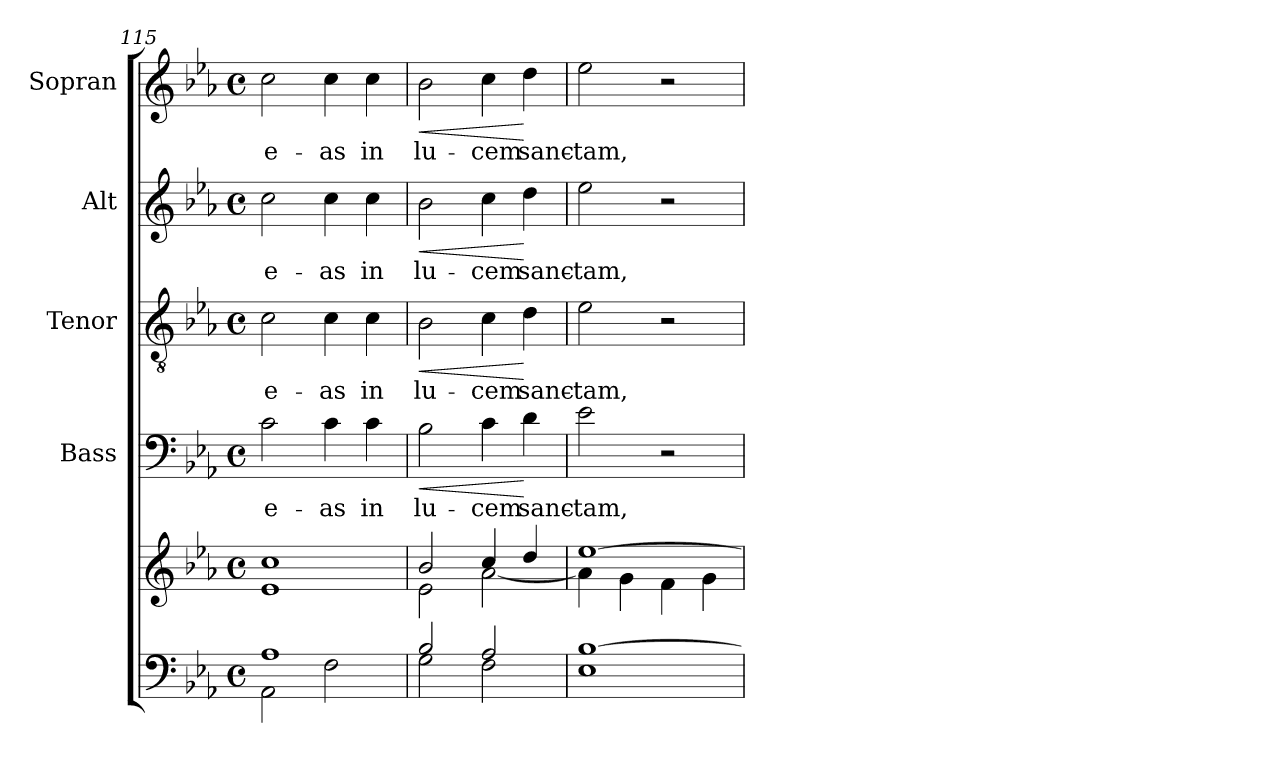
**kern	**kern	**kern	**text	**dynam	**kern	**text	**dynam	**kern	**text	**dynam	**kern	**text	**dynam
*part5	*part5	*part4	*part4	*part4	*part3	*part3	*part3	*part2	*part2	*part2	*part1	*part1	*part1
*staff6	*staff5	*staff4	*staff4	*staff4	*staff3	*staff3	*staff3	*staff2	*staff2	*staff2	*staff1	*staff1	*staff1
*	*	*I"Bass	*	*	*I"Tenor	*	*	*I"Alt	*	*	*I"Sopran	*	*
*	*	*I'B.	*	*	*I'T.	*	*	*I'A.	*	*	*I'S.	*	*
*clefF4	*clefG2	*clefF4	*	*	*clefGv2	*	*	*clefG2	*	*	*clefG2	*	*
*k[b-e-a-]	*k[b-e-a-]	*k[b-e-a-]	*	*	*k[b-e-a-]	*	*	*k[b-e-a-]	*	*	*k[b-e-a-]	*	*
*E-:	*E-:	*E-:	*	*	*E-:	*	*	*E-:	*	*	*E-:	*	*
*M4/4	*M4/4	*M4/4	*	*	*M4/4	*	*	*M4/4	*	*	*M4/4	*	*
*met(c)	*met(c)	*met(c)	*	*	*met(c)	*	*	*met(c)	*	*	*met(c)	*	*
=115	=115	=115	=115	=115	=115	=115	=115	=115	=115	=115	=115	=115	=115
*^	*^	*	*	*	*	*	*	*	*	*	*	*	*
!	!	!	!	!	!LO:LY:b	!	!	!LO:LY:b	!	!	!LO:LY:b	!	!	!LO:LY:b	!
1A-	2AA-\	1cc	1e-	2c\	e-	.	2c\	e-	.	2cc\	e-	.	2cc\	e-	.
!	!	!	!	!	!LO:LY:b	!	!	!LO:LY:b	!	!	!LO:LY:b	!	!	!LO:LY:b	!
.	2F\	.	.	4c\	-as	.	4c\	-as	.	4cc\	-as	.	4cc\	-as	.
!	!	!	!	!	!LO:LY:b	!	!	!LO:LY:b	!	!	!LO:LY:b	!	!	!LO:LY:b	!
.	.	.	.	4c\	in	.	4c\	in	.	4cc\	in	.	4cc\	in	.
=116	=116	=116	=116	=116	=116	=116	=116	=116	=116	=116	=116	=116	=116	=116	=116
!	!	!	!	!	!LO:LY:b	!LO:HP:b	!	!LO:LY:b	!LO:HP:b	!	!LO:LY:b	!LO:HP:b	!	!LO:LY:b	!LO:HP:b
2B-/	2G\	2b-/	2e-\	2B-\	lu-	<	2B-\	lu-	<	2b-\	lu-	<	2b-\	lu-	<
!	!	!	!	!	!LO:LY:b	!	!	!LO:LY:b	!	!	!LO:LY:b	!	!	!LO:LY:b	!
2A-/	2F\	4cc/	[<2a-\	4c\	-cem	.	4c\	-cem	.	4cc\	-cem	.	4cc\	-cem	.
!	!	!	!	!	!LO:LY:b	!	!	!LO:LY:b	!	!	!LO:LY:b	!	!	!LO:LY:b	!
.	.	4dd/	.	4d\	sanc-	[	4d\	sanc-	[	4dd\	sanc-	[	4dd\	sanc-	[
=117	=117	=117	=117	=117	=117	=117	=117	=117	=117	=117	=117	=117	=117	=117	=117
!	!	!	!	!	!LO:LY:b	!	!	!LO:LY:b	!	!	!LO:LY:b	!	!	!LO:LY:b	!
[>1B-	1E-	[>1ee-	4a-\]	2e-\	-tam,	.	2e-\	-tam,	.	2ee-\	-tam,	.	2ee-\	-tam,	.
.	.	.	4g\	.	.	.	.	.	.	.	.	.	.	.	.
.	.	.	4f\	2r	.	.	2r	.	.	2r	.	.	2r	.	.
.	.	.	4g\	.	.	.	.	.	.	.	.	.	.	.	.
*v	*v	*	*	*	*	*	*	*	*	*	*	*	*	*	*
*	*v	*v	*	*	*	*	*	*	*	*	*	*	*	*
=	=	=	=	=	=	=	=	=	=	=	=	=	=
*-	*-	*-	*-	*-	*-	*-	*-	*-	*-	*-	*-	*-	*-
